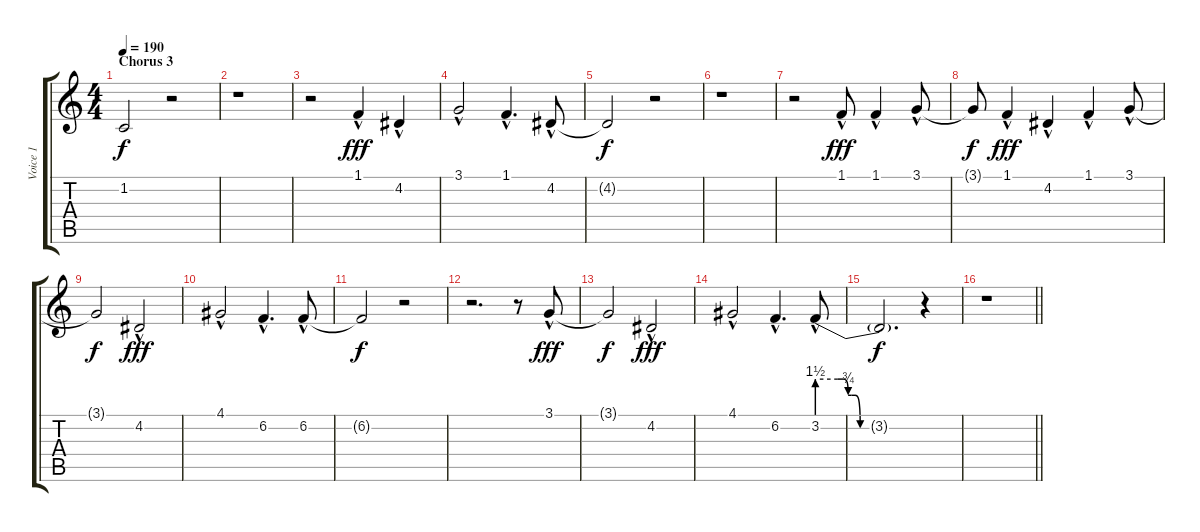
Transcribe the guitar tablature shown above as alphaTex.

\track ("Voice 1" "Voice 1") {instrument lead2sawtooth}
\staff {score tabs}
\tuning (E4 B3 G3 D3 A2 E2) {hide}
\ts (4 4)
\section ("" "Chorus 3")
\tempo 190
\clef g2
\ks c
1.2{t}.2{dy f} r.2 |
r.1 |
r.2 1.1{hac}.4{dy fff} 4.2{hac}.4 |
3.1{hac}.2 1.1{hac}.4{d} 4.2{hac}.8 |
4.2{t}.2{dy f} r.2 |
r.1 |
r.2 1.1{hac}.8{dy fff} 1.1{hac}.4 3.1{hac}.8 |
3.1{t}.8{dy f} 1.1{hac}.4{dy fff} 4.2{hac}.4 1.1{hac}.4 3.1{hac}.8 |
3.1{t}.2{dy f} 4.2{hac}.2{dy fff} |
4.1{hac}.2 6.2{hac}.4{d} 6.2{hac}.8 |
6.2{t}.2{dy f} r.2 |
r.2{d} r.8 3.1{hac}.8{dy fff} |
3.1{t}.2{dy f} 4.2{hac}.2{dy fff} |
4.1{hac}.2 6.2{hac}.4{d} 3.2{be (custom 0 6 12 6 15 6 18 3 20 3 22 3 25 0 30 0 60 0) hac}.8 |
3.2{t}.2{d dy f} r.4 |
\barLineRight lightlight
r.1
